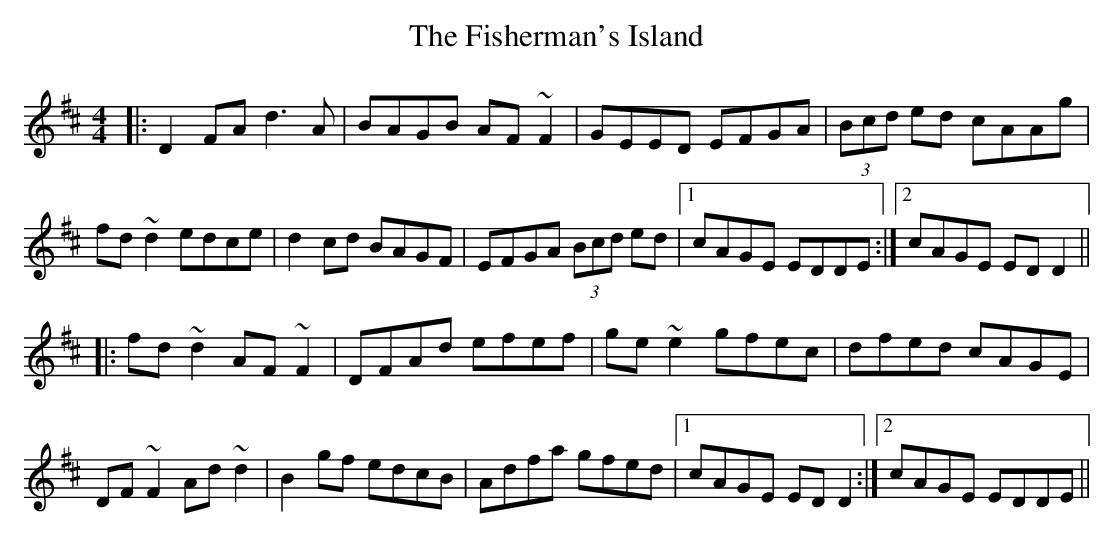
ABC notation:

X:1
T: The Fisherman's Island
M: 4/4
L: 1/8
K: Dmaj
|:D2 FA d3 A|BAGB AF ~F2|GEED EFGA|(3Bcd ed cAAg|
fd ~d2 edce|d2 cd BAGF|EFGA (3Bcd ed|1 cAGE EDDE:|2 cAGE ED D2||
|:fd ~d2 AF ~F2|DFAd efef|ge~e2 gfec|dfed cAGE|
DF~F2 Ad ~d2|B2gf edcB|Adfa gfed|1 cAGE ED D2:|2 cAGE EDDE||
